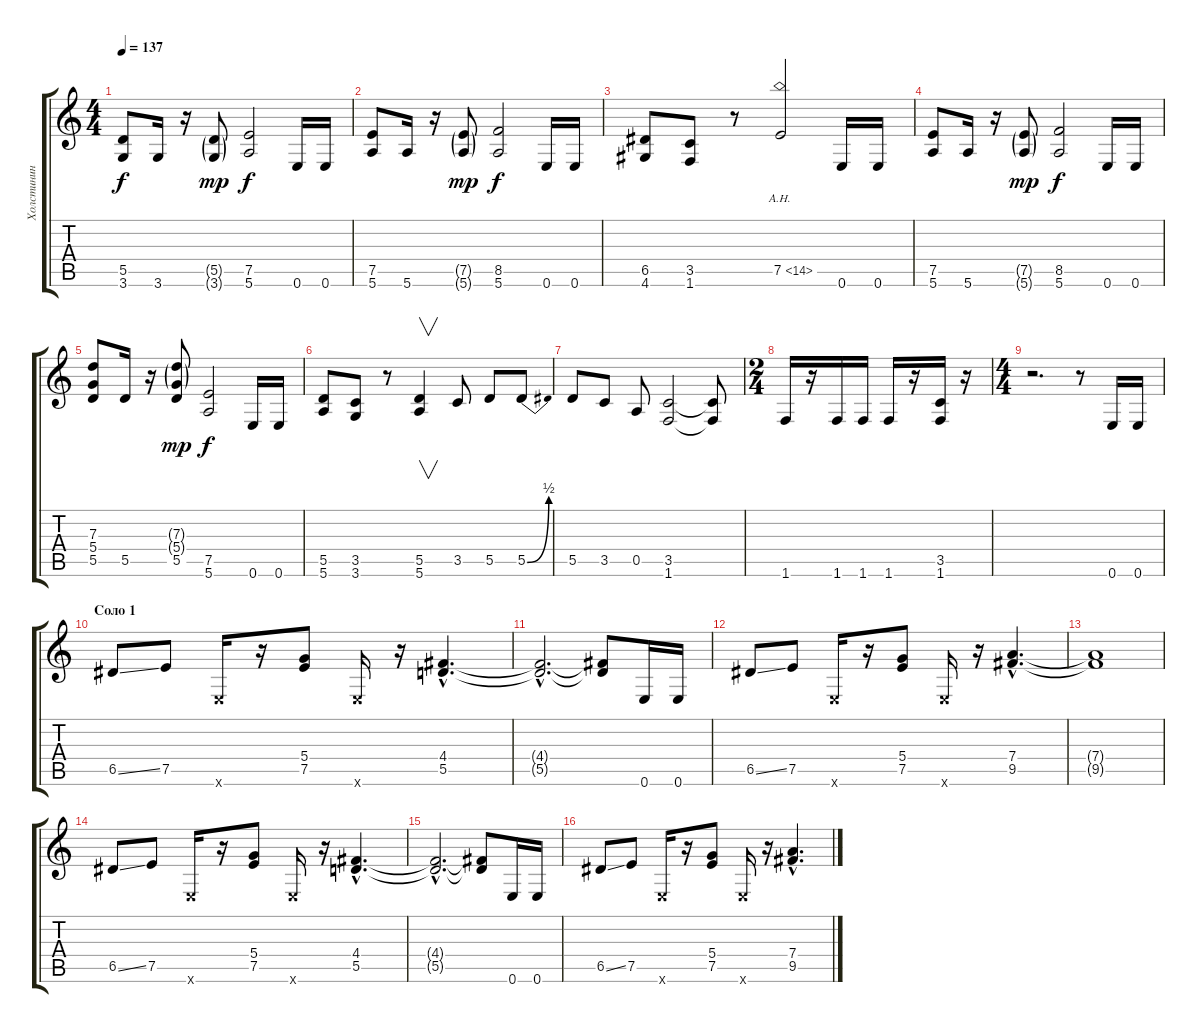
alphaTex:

\track ("Холстинин" "Холстинин") {instrument overdrivenguitar}
\staff {score tabs}
\tuning (E4 B3 G3 D3 A2 E2) {hide}
\ts (4 4)
\tempo 137
\clef g2
\ks c
(5.5 3.6).8{dy f} 3.6.16 r.16 (5.5{g} 3.6{g}).8{dy mp} (7.5 5.6).2{dy f} 0.6.16 0.6.16 |
(7.5 5.6).8 5.6.16 r.16 (7.5{g} 5.6{g}).8{dy mp} (8.5 5.6).2{dy f} 0.6.16 0.6.16 |
(6.5 4.6).8 (3.5 1.6).8 r.8 7.5{ah 7}.2 0.6.16 0.6.16 |
(7.5 5.6).8 5.6.16 r.16 (7.5{g} 5.6{g}).8{dy mp} (8.5 5.6).2{dy f} 0.6.16 0.6.16 |
(7.3 5.4 5.5).8 5.5.16 r.16 (7.3{g} 5.4{g} 5.5).8{dy mp} (7.5 5.6).2{dy f} 0.6.16 0.6.16 |
(5.5 5.6).8 (3.5 3.6).8 r.8 (5.5 5.6).4{v} 3.5.8 5.5.8 5.5{be (bend 0 0 60 2)}.8 |
5.5.8 3.5.8 0.5.8 (3.5 1.6).2 (3.5{t} 1.6{t}).8 |
\ts (2 4)
1.6.16 r.16 1.6.16 1.6.16 1.6.16 r.16 (3.5 1.6).16 r.16 |
\ts (4 4)
r.2{d} r.8 0.6.16 0.6.16 |
\section ("" "Соло 1")
6.5{ss}.8 7.5.8 0.6{x}.16 r.16 (5.4 7.5).8 0.6{x}.16 r.16 (4.4{hac} 5.5{hac}).4{d} |
(4.4{hac t} 5.5{hac t}).2{d} (4.4{t} 5.5{t}).8 0.6.16 0.6.16 |
6.5{ss}.8 7.5.8 0.6{x}.16 r.16 (5.4 7.5).8 0.6{x}.16 r.16 (7.4{hac} 9.5{hac}).4{d} |
(7.4{t} 9.5{t}).1 |
6.5{ss}.8 7.5.8 0.6{x}.16 r.16 (5.4 7.5).8 0.6{x}.16 r.16 (4.4{hac} 5.5{hac}).4{d} |
(4.4{hac t} 5.5{hac t}).2{d} (4.4{t} 5.5{t}).8 0.6.16 0.6.16 |
6.5{ss}.8 7.5.8 0.6{x}.16 r.16 (5.4 7.5).8 0.6{x}.16 r.16 (7.4{hac} 9.5{hac}).4{d}
